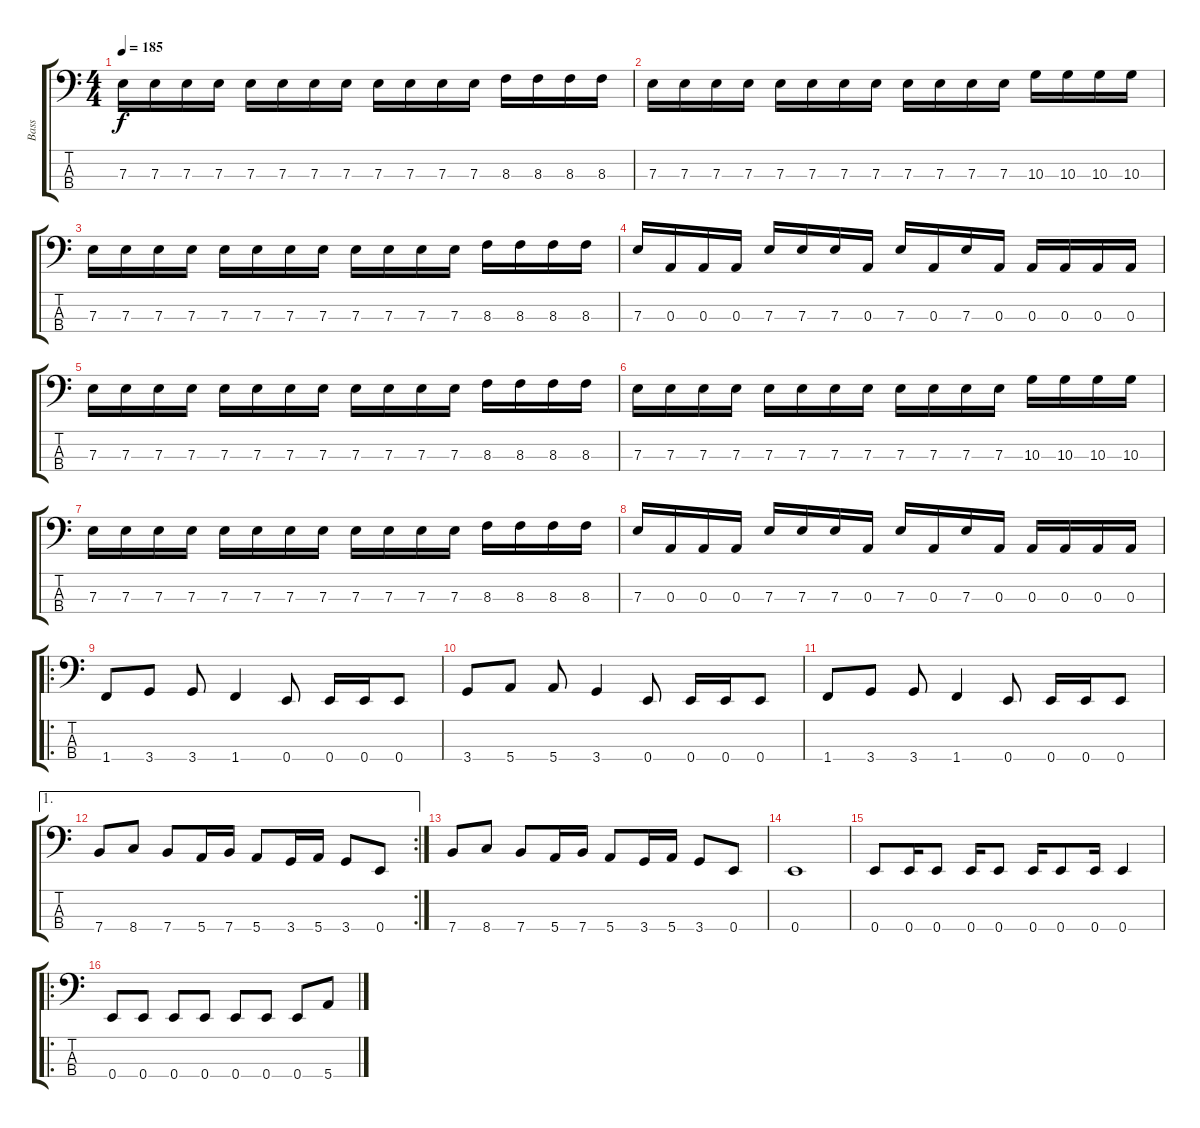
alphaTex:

\track ("Bass" "Bass") {instrument electricbasspick}
\staff {score tabs}
\tuning (G2 D2 A1 E1) {hide}
\ts (4 4)
\tempo 185
\clef f4
\ks c
7.3.16{dy f instrument electricbasspick} 7.3.16 7.3.16 7.3.16 7.3.16 7.3.16 7.3.16 7.3.16 7.3.16 7.3.16 7.3.16 7.3.16 8.3.16 8.3.16 8.3.16 8.3.16 |
7.3.16 7.3.16 7.3.16 7.3.16 7.3.16 7.3.16 7.3.16 7.3.16 7.3.16 7.3.16 7.3.16 7.3.16 10.3.16 10.3.16 10.3.16 10.3.16 |
7.3.16 7.3.16 7.3.16 7.3.16 7.3.16 7.3.16 7.3.16 7.3.16 7.3.16 7.3.16 7.3.16 7.3.16 8.3.16 8.3.16 8.3.16 8.3.16 |
7.3.16 0.3.16 0.3.16 0.3.16 7.3.16 7.3.16 7.3.16 0.3.16 7.3.16 0.3.16 7.3.16 0.3.16 0.3.16 0.3.16 0.3.16 0.3.16 |
7.3.16 7.3.16 7.3.16 7.3.16 7.3.16 7.3.16 7.3.16 7.3.16 7.3.16 7.3.16 7.3.16 7.3.16 8.3.16 8.3.16 8.3.16 8.3.16 |
7.3.16 7.3.16 7.3.16 7.3.16 7.3.16 7.3.16 7.3.16 7.3.16 7.3.16 7.3.16 7.3.16 7.3.16 10.3.16 10.3.16 10.3.16 10.3.16 |
7.3.16 7.3.16 7.3.16 7.3.16 7.3.16 7.3.16 7.3.16 7.3.16 7.3.16 7.3.16 7.3.16 7.3.16 8.3.16 8.3.16 8.3.16 8.3.16 |
7.3.16 0.3.16 0.3.16 0.3.16 7.3.16 7.3.16 7.3.16 0.3.16 7.3.16 0.3.16 7.3.16 0.3.16 0.3.16 0.3.16 0.3.16 0.3.16 |
\ro
1.4.8 3.4.8 3.4.8 1.4.4 0.4.8 0.4.16 0.4.16 0.4.8 |
3.4.8 5.4.8 5.4.8 3.4.4 0.4.8 0.4.16 0.4.16 0.4.8 |
1.4.8 3.4.8 3.4.8 1.4.4 0.4.8 0.4.16 0.4.16 0.4.8 |
\ae 1
\rc 2
7.4.8 8.4.8 7.4.8 5.4.16 7.4.16 5.4.8 3.4.16 5.4.16 3.4.8 0.4.8 |
7.4.8 8.4.8 7.4.8 5.4.16 7.4.16 5.4.8 3.4.16 5.4.16 3.4.8 0.4.8 |
0.4.1 |
0.4.8 0.4.16 0.4.8 0.4.16 0.4.8 0.4.16 0.4.8 0.4.16 0.4.4 |
\ro
0.4.8 0.4.8 0.4.8 0.4.8 0.4.8 0.4.8 0.4.8 5.4.8
